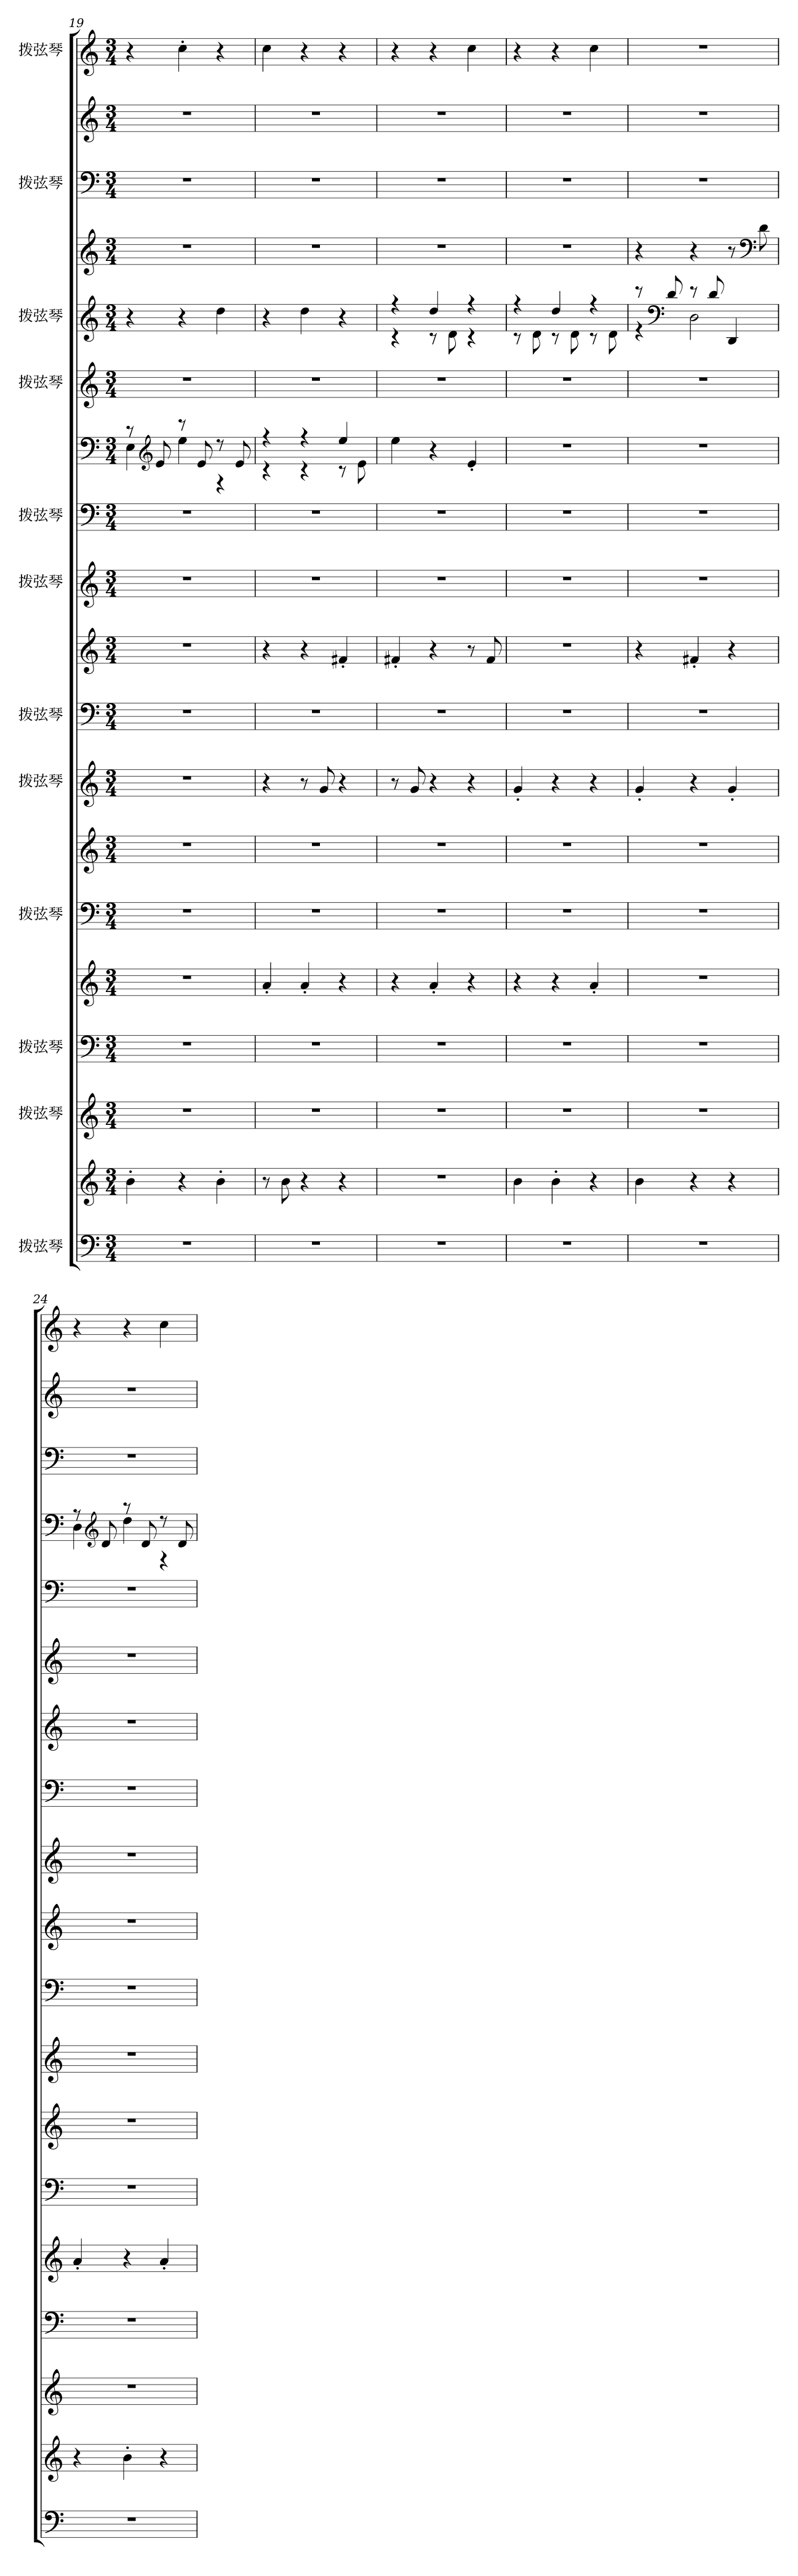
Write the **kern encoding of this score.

**kern	**kern	**kern	**kern	**kern	**kern	**kern	**kern	**kern	**kern	**kern	**kern	**kern	**kern	**kern	**kern	**kern	**kern	**kern
*part12	*part12	*part11	*part10	*part10	*part9	*part9	*part8	*part7	*part7	*part6	*part5	*part5	*part4	*part3	*part3	*part2	*part2	*part1
*staff19	*staff18	*staff17	*staff16	*staff15	*staff14	*staff13	*staff12	*staff11	*staff10	*staff9	*staff8	*staff7	*staff6	*staff5	*staff4	*staff3	*staff2	*staff1
*I"拨弦琴	*	*I"拨弦琴	*I"拨弦琴	*	*I"拨弦琴	*	*I"拨弦琴	*I"拨弦琴	*	*I"拨弦琴	*I"拨弦琴	*	*I"拨弦琴	*I"拨弦琴	*	*I"拨弦琴	*	*I"拨弦琴
!!LO:PB:g=z
*clefF4	*clefG2	*clefG2	*clefF4	*clefG2	*clefF4	*clefG2	*clefG2	*clefF4	*clefG2	*clefG2	*clefF4	*clefF4	*clefG2	*clefG2	*clefG2	*clefF4	*clefG2	*clefG2
*k[]	*k[]	*k[]	*k[]	*k[]	*k[]	*k[]	*k[]	*k[]	*k[]	*k[]	*k[]	*k[]	*k[]	*k[]	*k[]	*k[]	*k[]	*k[]
*M3/4	*M3/4	*M3/4	*M3/4	*M3/4	*M3/4	*M3/4	*M3/4	*M3/4	*M3/4	*M3/4	*M3/4	*M3/4	*M3/4	*M3/4	*M3/4	*M3/4	*M3/4	*M3/4
=19	=19	=19	=19	=19	=19	=19	=19	=19	=19	=19	=19	=19	=19	=19	=19	=19	=19	=19
*	*	*	*	*	*	*	*	*	*	*	*	*^	*	*	*	*	*	*
2.r	4b'\	2.r	2.r	2.r	2.r	2.r	2.r	2.r	2.r	2.r	2.r	8r	4E\	2.r	4r	2.r	2.r	2.r	4r
*	*	*	*	*	*	*	*	*	*	*	*	*clefG2	*	*	*	*	*	*	*
.	.	.	.	.	.	.	.	.	.	.	.	8e/	.	.	.	.	.	.	.
.	4r	.	.	.	.	.	.	.	.	.	.	8r	4ee\	.	4r	.	.	.	4cc'\
.	.	.	.	.	.	.	.	.	.	.	.	8e/	.	.	.	.	.	.	.
.	4b'\	.	.	.	.	.	.	.	.	.	.	8r	4r	.	4dd\	.	.	.	4r
.	.	.	.	.	.	.	.	.	.	.	.	8e/	.	.	.	.	.	.	.
=20	=20	=20	=20	=20	=20	=20	=20	=20	=20	=20	=20	=20	=20	=20	=20	=20	=20	=20	=20
2.r	8r	2.r	2.r	4a'/	2.r	2.r	4r	2.r	4r	2.r	2.r	4r	4r	2.r	4r	2.r	2.r	2.r	4cc\
.	8b\	.	.	.	.	.	.	.	.	.	.	.	.	.	.	.	.	.	.
.	4r	.	.	4a'/	.	.	8r	.	4r	.	.	4r	4r	.	4dd\	.	.	.	4r
.	.	.	.	.	.	.	8g/	.	.	.	.	.	.	.	.	.	.	.	.
.	4r	.	.	4r	.	.	4r	.	4f#X'/	.	.	4ee/	8r	.	4r	.	.	.	4r
.	.	.	.	.	.	.	.	.	.	.	.	.	8e\	.	.	.	.	.	.
*	*	*	*	*	*	*	*	*	*	*	*	*v	*v	*	*	*	*	*	*
=21	=21	=21	=21	=21	=21	=21	=21	=21	=21	=21	=21	=21	=21	=21	=21	=21	=21	=21
*	*	*	*	*	*	*	*	*	*	*	*	*	*	*^	*	*	*	*
2.r	2.r	2.r	2.r	4r	2.r	2.r	8r	2.r	4f#X'/	2.r	2.r	4ee\	2.r	4r	4r	2.r	2.r	2.r	4r
.	.	.	.	.	.	.	8g/	.	.	.	.	.	.	.	.	.	.	.	.
.	.	.	.	4a'/	.	.	4r	.	4r	.	.	4r	.	4dd/	8r	.	.	.	4r
.	.	.	.	.	.	.	.	.	.	.	.	.	.	.	8d\	.	.	.	.
.	.	.	.	4r	.	.	4r	.	8r	.	.	4e'/	.	4r	4r	.	.	.	4cc\
.	.	.	.	.	.	.	.	.	8f#/	.	.	.	.	.	.	.	.	.	.
=22	=22	=22	=22	=22	=22	=22	=22	=22	=22	=22	=22	=22	=22	=22	=22	=22	=22	=22	=22
2.r	4b\	2.r	2.r	4r	2.r	2.r	4g'/	2.r	2.r	2.r	2.r	2.r	2.r	4r	8r	2.r	2.r	2.r	4r
.	.	.	.	.	.	.	.	.	.	.	.	.	.	.	8d\	.	.	.	.
.	4b'\	.	.	4r	.	.	4r	.	.	.	.	.	.	4dd/	8r	.	.	.	4r
.	.	.	.	.	.	.	.	.	.	.	.	.	.	.	8d\	.	.	.	.
.	4r	.	.	4a'/	.	.	4r	.	.	.	.	.	.	4r	8r	.	.	.	4cc\
.	.	.	.	.	.	.	.	.	.	.	.	.	.	.	8d\	.	.	.	.
=23	=23	=23	=23	=23	=23	=23	=23	=23	=23	=23	=23	=23	=23	=23	=23	=23	=23	=23	=23
2.r	4b\	2.r	2.r	2.r	2.r	2.r	4g'/	2.r	4r	2.r	2.r	2.r	2.r	8r	4r	4r	2.r	2.r	2.r
*	*	*	*	*	*	*	*	*	*	*	*	*	*	*clefF4	*	*	*	*	*
.	.	.	.	.	.	.	.	.	.	.	.	.	.	8d/	.	.	.	.	.
.	4r	.	.	.	.	.	4r	.	4f#X'/	.	.	.	.	8r	2D\	4r	.	.	.
.	.	.	.	.	.	.	.	.	.	.	.	.	.	8d/	.	.	.	.	.
.	4r	.	.	.	.	.	4g'/	.	4r	.	.	.	.	4DD/	.	8r	.	.	.
*	*	*	*	*	*	*	*	*	*	*	*	*	*	*	*	*clefF4	*	*	*
.	.	.	.	.	.	.	.	.	.	.	.	.	.	.	.	8d\	.	.	.
*	*	*	*	*	*	*	*	*	*	*	*	*	*	*v	*v	*	*	*	*
!!LO:PB:g=z
=24	=24	=24	=24	=24	=24	=24	=24	=24	=24	=24	=24	=24	=24	=24	=24	=24	=24	=24
*	*	*	*	*	*	*	*	*	*	*	*	*	*	*	*^	*	*	*
2.r	4r	2.r	2.r	4a'/	2.r	2.r	2.r	2.r	2.r	2.r	2.r	2.r	2.r	2.r	8r	4D\	2.r	2.r	4r
*	*	*	*	*	*	*	*	*	*	*	*	*	*	*	*clefG2	*	*	*	*
.	.	.	.	.	.	.	.	.	.	.	.	.	.	.	8d/	.	.	.	.
.	4b'\	.	.	4r	.	.	.	.	.	.	.	.	.	.	8r	4dd\	.	.	4r
.	.	.	.	.	.	.	.	.	.	.	.	.	.	.	8d/	.	.	.	.
.	4r	.	.	4a'/	.	.	.	.	.	.	.	.	.	.	8r	4r	.	.	4cc\
.	.	.	.	.	.	.	.	.	.	.	.	.	.	.	8d/	.	.	.	.
*	*	*	*	*	*	*	*	*	*	*	*	*	*	*	*v	*v	*	*	*
=	=	=	=	=	=	=	=	=	=	=	=	=	=	=	=	=	=	=
*-	*-	*-	*-	*-	*-	*-	*-	*-	*-	*-	*-	*-	*-	*-	*-	*-	*-	*-
